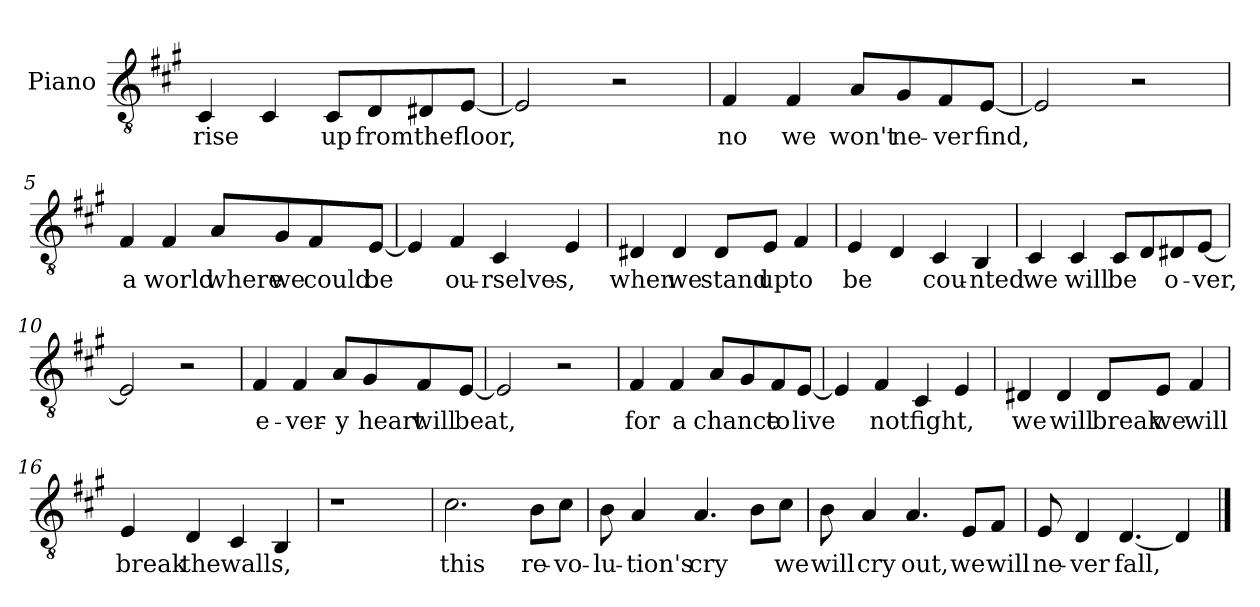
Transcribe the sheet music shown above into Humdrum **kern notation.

**kern	**text
*part1	*part1
*staff1	*staff1
*I"Piano	*
*I'Pno	*
*clefGv2	*
*k[f#c#g#]	*
=1	=1
!	!LO:LY:b
4C#/	rise
4C#/	.
!	!LO:LY:b
8C#/L	up
!	!LO:LY:b
8D/	from
!	!LO:LY:b
8D#X/	the
!	!LO:LY:b
[8E/J	floor,
=2	=2
2E/]	.
2r	.
=3	=3
!	!LO:LY:b
4F#/	no
!	!LO:LY:b
4F#/	we
!	!LO:LY:b
8A/L	won't
!	!LO:LY:b
8G#/	ne-
!	!LO:LY:b
8F#/	-ver
!	!LO:LY:b
[8E/J	find,
=4	=4
2E/]	.
2r	.
!!LO:LB:g=z
=5	=5
!	!LO:LY:b
4F#/	a
!	!LO:LY:b
4F#/	world
!	!LO:LY:b
8A/L	where
!	!LO:LY:b
8G#/	we
!	!LO:LY:b
8F#/	could
!	!LO:LY:b
[8E/J	be
=6	=6
4E/]	.
!	!LO:LY:b
4F#/	ou-
!	!LO:LY:b
4C#/	rselves-
!	!LO:LY:b
4E/	-,
=7	=7
!	!LO:LY:b
4D#X/	when
!	!LO:LY:b
4D#/	we
!	!LO:LY:b
8D#/L	stand
!	!LO:LY:b
8E/J	up
!	!LO:LY:b
4F#/	to
=8	=8
!	!LO:LY:b
4E/	be
4D/	.
!	!LO:LY:b
4C#/	cou-
!	!LO:LY:b
4BB/	-nted
!!LO:LB:g=z
=9	=9
!	!LO:LY:b
4C#/	we
!	!LO:LY:b
4C#/	will
!	!LO:LY:b
8C#/L	be
8D/	.
!	!LO:LY:b
8D#X/	o-
!	!LO:LY:b
[8E/J	-ver,
=10	=10
2E/]	.
2r	.
=11	=11
!	!LO:LY:b
4F#/	e-
!	!LO:LY:b
4F#/	ver-
!	!LO:LY:b
8A/L	-y
!	!LO:LY:b
8G#/	heart
!	!LO:LY:b
8F#/	will
!	!LO:LY:b
[8E/J	beat,
=12	=12
2E/]	.
2r	.
=13	=13
!	!LO:LY:b
4F#/	for
!	!LO:LY:b
4F#/	a
!	!LO:LY:b
8A/L	chance
8G#/	.
!	!LO:LY:b
8F#/	to
!	!LO:LY:b
[8E/J	live
!!LO:LB:g=z
=14	=14
4E/]	.
!	!LO:LY:b
4F#/	not
!	!LO:LY:b
4C#/	fight,
4E/	.
=15	=15
!	!LO:LY:b
4D#X/	we
!	!LO:LY:b
4D#/	will
!	!LO:LY:b
8D#/L	break
!	!LO:LY:b
8E/J	we
!	!LO:LY:b
4F#/	will
=16	=16
!	!LO:LY:b
4E/	break
!	!LO:LY:b
4D/	the
!	!LO:LY:b
4C#/	walls,
4BB/	.
=17	=17
1r	.
=18	=18
1r	.
=19	=19
1r	.
=20	=20
1r	.
!!LO:LB:g=z
=21	=21
!	!LO:LY:b
2.c#\	this
!	!LO:LY:b
8B\L	re-
!	!LO:LY:b
8c#\J	vo-
=22	=22
!	!LO:LY:b
8B\	lu-
!	!LO:LY:b
4A/	-tion's
!	!LO:LY:b
4.A/	cry
8B\L	.
!	!LO:LY:b
8c#\J	we
=23	=23
!	!LO:LY:b
8B\	will
!	!LO:LY:b
4A/	cry
!	!LO:LY:b
4.A/	out,
!	!LO:LY:b
8E/L	we
!	!LO:LY:b
8F#/J	will
=24	=24
!	!LO:LY:b
8E/	ne-
!	!LO:LY:b
4D/	-ver
!	!LO:LY:b
[4.D/	fall,
4D/]	.
==	==
*-	*-
